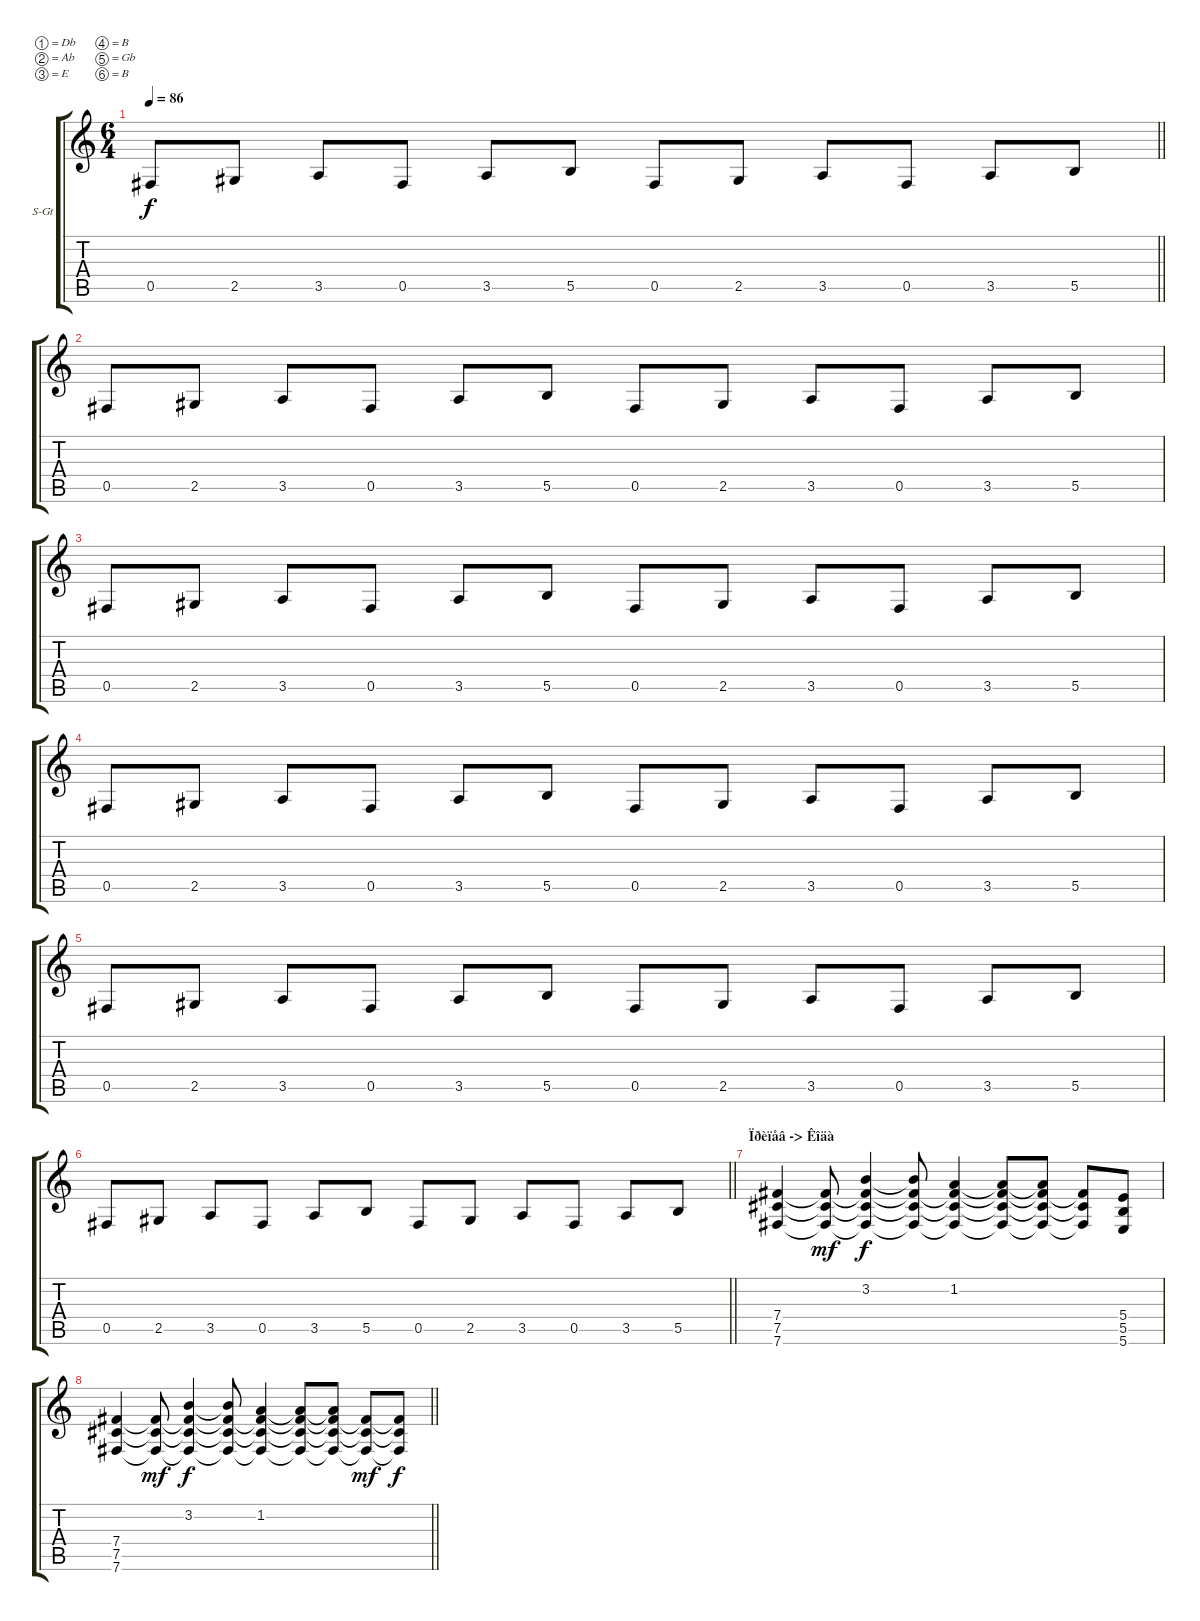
\bracketExtendMode groupsimilarinstruments
\firstSystemTrackNameOrientation horizontal
\otherSystemsTrackNameOrientation horizontal
\track ("ð.ãèòàðà" "S-Gt") {instrument acousticguitarsteel}
\staff {score tabs}
\tuning (Db4 Ab3 E3 B2 Gb2 B1)
\ts (6 4)
\tempo 86
\clef g2
\barLineRight lightlight
\ks c
0.5.8{dy f} 2.5.8 3.5.8 0.5.8 3.5.8 5.5.8 0.5.8 2.5.8 3.5.8 0.5.8 3.5.8 5.5.8 |
0.5.8 2.5.8 3.5.8 0.5.8 3.5.8 5.5.8 0.5.8 2.5.8 3.5.8 0.5.8 3.5.8 5.5.8 |
0.5.8 2.5.8 3.5.8 0.5.8 3.5.8 5.5.8 0.5.8 2.5.8 3.5.8 0.5.8 3.5.8 5.5.8 |
0.5.8 2.5.8 3.5.8 0.5.8 3.5.8 5.5.8 0.5.8 2.5.8 3.5.8 0.5.8 3.5.8 5.5.8 |
0.5.8 2.5.8 3.5.8 0.5.8 3.5.8 5.5.8 0.5.8 2.5.8 3.5.8 0.5.8 3.5.8 5.5.8 |
\barLineRight lightlight
0.5.8 2.5.8 3.5.8 0.5.8 3.5.8 5.5.8 0.5.8 2.5.8 3.5.8 0.5.8 3.5.8 5.5.8 |
\section ("" "Ïðèïåâ -> Êîäà")
(7.4 7.5 7.6).4 (7.4{t} 7.5{t} 7.6{t}).8{dy mf} (3.2 7.4{t} 7.5{t} 7.6{t}).4{dy f} (3.2{t} 7.4{t} 7.5{t} 7.6{t}).8 (1.2 7.4{t} 7.5{t} 7.6{t}).4 (1.2{t} 7.4{t} 7.5{t} 7.6{t}).8 (1.2{t} 7.4{t} 7.5{t} 7.6{t}).8 (7.4{t} 7.5{t} 7.6{t}).8 (5.4 5.5 5.6).8 |
\barLineRight lightlight
(7.4 7.5 7.6).4 (7.4{t} 7.5{t} 7.6{t}).8{dy mf} (3.2 7.4{t} 7.5{t} 7.6{t}).4{dy f} (3.2{t} 7.4{t} 7.5{t} 7.6{t}).8 (1.2 7.4{t} 7.5{t} 7.6{t}).4 (1.2{t} 7.4{t} 7.5{t} 7.6{t}).8 (1.2{t} 7.4{t} 7.5{t} 7.6{t}).8 (7.4{t} 7.5{t} 7.6{t}).8{dy mf} (7.4{t} 7.5{t} 7.6{t}).8{dy f}
